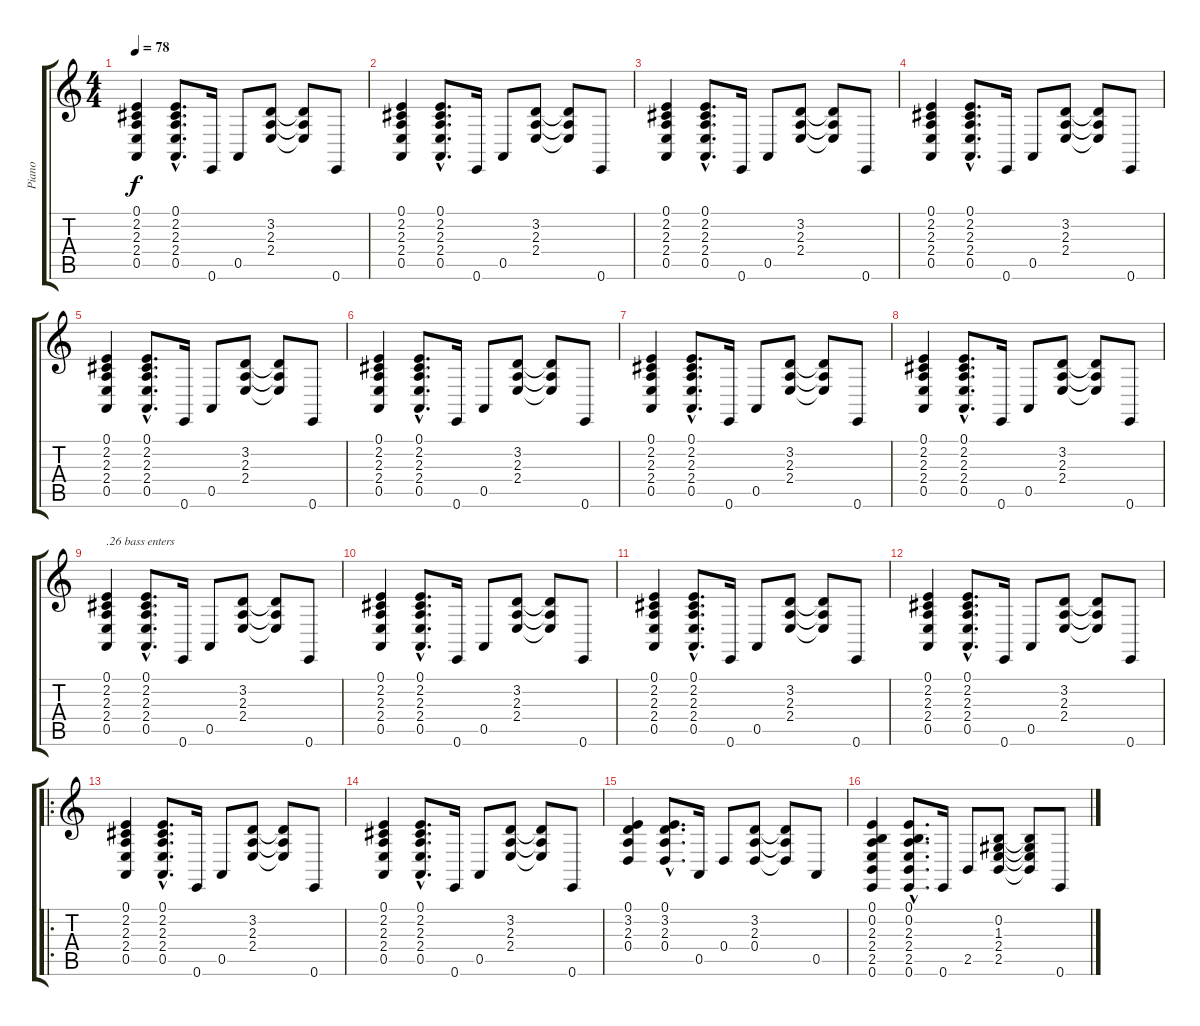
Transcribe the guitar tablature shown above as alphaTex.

\track ("Piano" "Piano") {instrument acousticgrandpiano}
\staff {score tabs}
\tuning (E4 B3 G3 D3 A2 E2) {hide}
\ts (4 4)
\tempo 78
\clef g2
\ks c
(0.1 2.2 2.3 2.4 0.5).4{dy f instrument acousticgrandpiano} (0.1{hac} 2.2{hac} 2.3{hac} 2.4{hac} 0.5{hac}).8{d} 0.6.16 0.5.8 (3.2 2.3 2.4).8 (3.2{t} 2.3{t} 2.4{t}).8 0.6.8 |
(0.1 2.2 2.3 2.4 0.5).4 (0.1{hac} 2.2{hac} 2.3{hac} 2.4{hac} 0.5{hac}).8{d} 0.6.16 0.5.8 (3.2 2.3 2.4).8 (3.2{t} 2.3{t} 2.4{t}).8 0.6.8 |
(0.1 2.2 2.3 2.4 0.5).4 (0.1{hac} 2.2{hac} 2.3{hac} 2.4{hac} 0.5{hac}).8{d} 0.6.16 0.5.8 (3.2 2.3 2.4).8 (3.2{t} 2.3{t} 2.4{t}).8 0.6.8 |
(0.1 2.2 2.3 2.4 0.5).4 (0.1{hac} 2.2{hac} 2.3{hac} 2.4{hac} 0.5{hac}).8{d} 0.6.16 0.5.8 (3.2 2.3 2.4).8 (3.2{t} 2.3{t} 2.4{t}).8 0.6.8 |
(0.1 2.2 2.3 2.4 0.5).4 (0.1{hac} 2.2{hac} 2.3{hac} 2.4{hac} 0.5{hac}).8{d} 0.6.16 0.5.8 (3.2 2.3 2.4).8 (3.2{t} 2.3{t} 2.4{t}).8 0.6.8 |
(0.1 2.2 2.3 2.4 0.5).4 (0.1{hac} 2.2{hac} 2.3{hac} 2.4{hac} 0.5{hac}).8{d} 0.6.16 0.5.8 (3.2 2.3 2.4).8 (3.2{t} 2.3{t} 2.4{t}).8 0.6.8 |
(0.1 2.2 2.3 2.4 0.5).4 (0.1{hac} 2.2{hac} 2.3{hac} 2.4{hac} 0.5{hac}).8{d} 0.6.16 0.5.8 (3.2 2.3 2.4).8 (3.2{t} 2.3{t} 2.4{t}).8 0.6.8 |
(0.1 2.2 2.3 2.4 0.5).4 (0.1{hac} 2.2{hac} 2.3{hac} 2.4{hac} 0.5{hac}).8{d} 0.6.16 0.5.8 (3.2 2.3 2.4).8 (3.2{t} 2.3{t} 2.4{t}).8 0.6.8 |
(0.1 2.2 2.3 2.4 0.5).4{txt ".26 bass enters"} (0.1{hac} 2.2{hac} 2.3{hac} 2.4{hac} 0.5{hac}).8{d} 0.6.16 0.5.8 (3.2 2.3 2.4).8 (3.2{t} 2.3{t} 2.4{t}).8 0.6.8 |
(0.1 2.2 2.3 2.4 0.5).4 (0.1{hac} 2.2{hac} 2.3{hac} 2.4{hac} 0.5{hac}).8{d} 0.6.16 0.5.8 (3.2 2.3 2.4).8 (3.2{t} 2.3{t} 2.4{t}).8 0.6.8 |
(0.1 2.2 2.3 2.4 0.5).4 (0.1{hac} 2.2{hac} 2.3{hac} 2.4{hac} 0.5{hac}).8{d} 0.6.16 0.5.8 (3.2 2.3 2.4).8 (3.2{t} 2.3{t} 2.4{t}).8 0.6.8 |
(0.1 2.2 2.3 2.4 0.5).4 (0.1{hac} 2.2{hac} 2.3{hac} 2.4{hac} 0.5{hac}).8{d} 0.6.16 0.5.8 (3.2 2.3 2.4).8 (3.2{t} 2.3{t} 2.4{t}).8 0.6.8 |
\ro
(0.1 2.2 2.3 2.4 0.5).4 (0.1{hac} 2.2{hac} 2.3{hac} 2.4{hac} 0.5{hac}).8{d} 0.6.16 0.5.8 (3.2 2.3 2.4).8 (3.2{t} 2.3{t} 2.4{t}).8 0.6.8 |
(0.1 2.2 2.3 2.4 0.5).4 (0.1{hac} 2.2{hac} 2.3{hac} 2.4{hac} 0.5{hac}).8{d} 0.6.16 0.5.8 (3.2 2.3 2.4).8 (3.2{t} 2.3{t} 2.4{t}).8 0.6.8 |
(0.1 3.2 2.3 0.4).4 (0.1{hac} 3.2{hac} 2.3{hac} 0.4{hac}).8{d} 0.5.16 0.4.8 (3.2 2.3 0.4).8 (3.2{t} 2.3{t} 0.4{t}).8 0.5.8 |
(0.1 0.2 2.3 2.4 2.5 0.6).4 (0.1{hac} 0.2{hac} 2.3{hac} 2.4{hac} 2.5{hac} 0.6{hac}).8{d} 0.6.16 2.5.8 (0.2 1.3 2.4 2.5).8 (0.2{t} 1.3{t} 2.4{t} 2.5{t}).8 0.6.8
